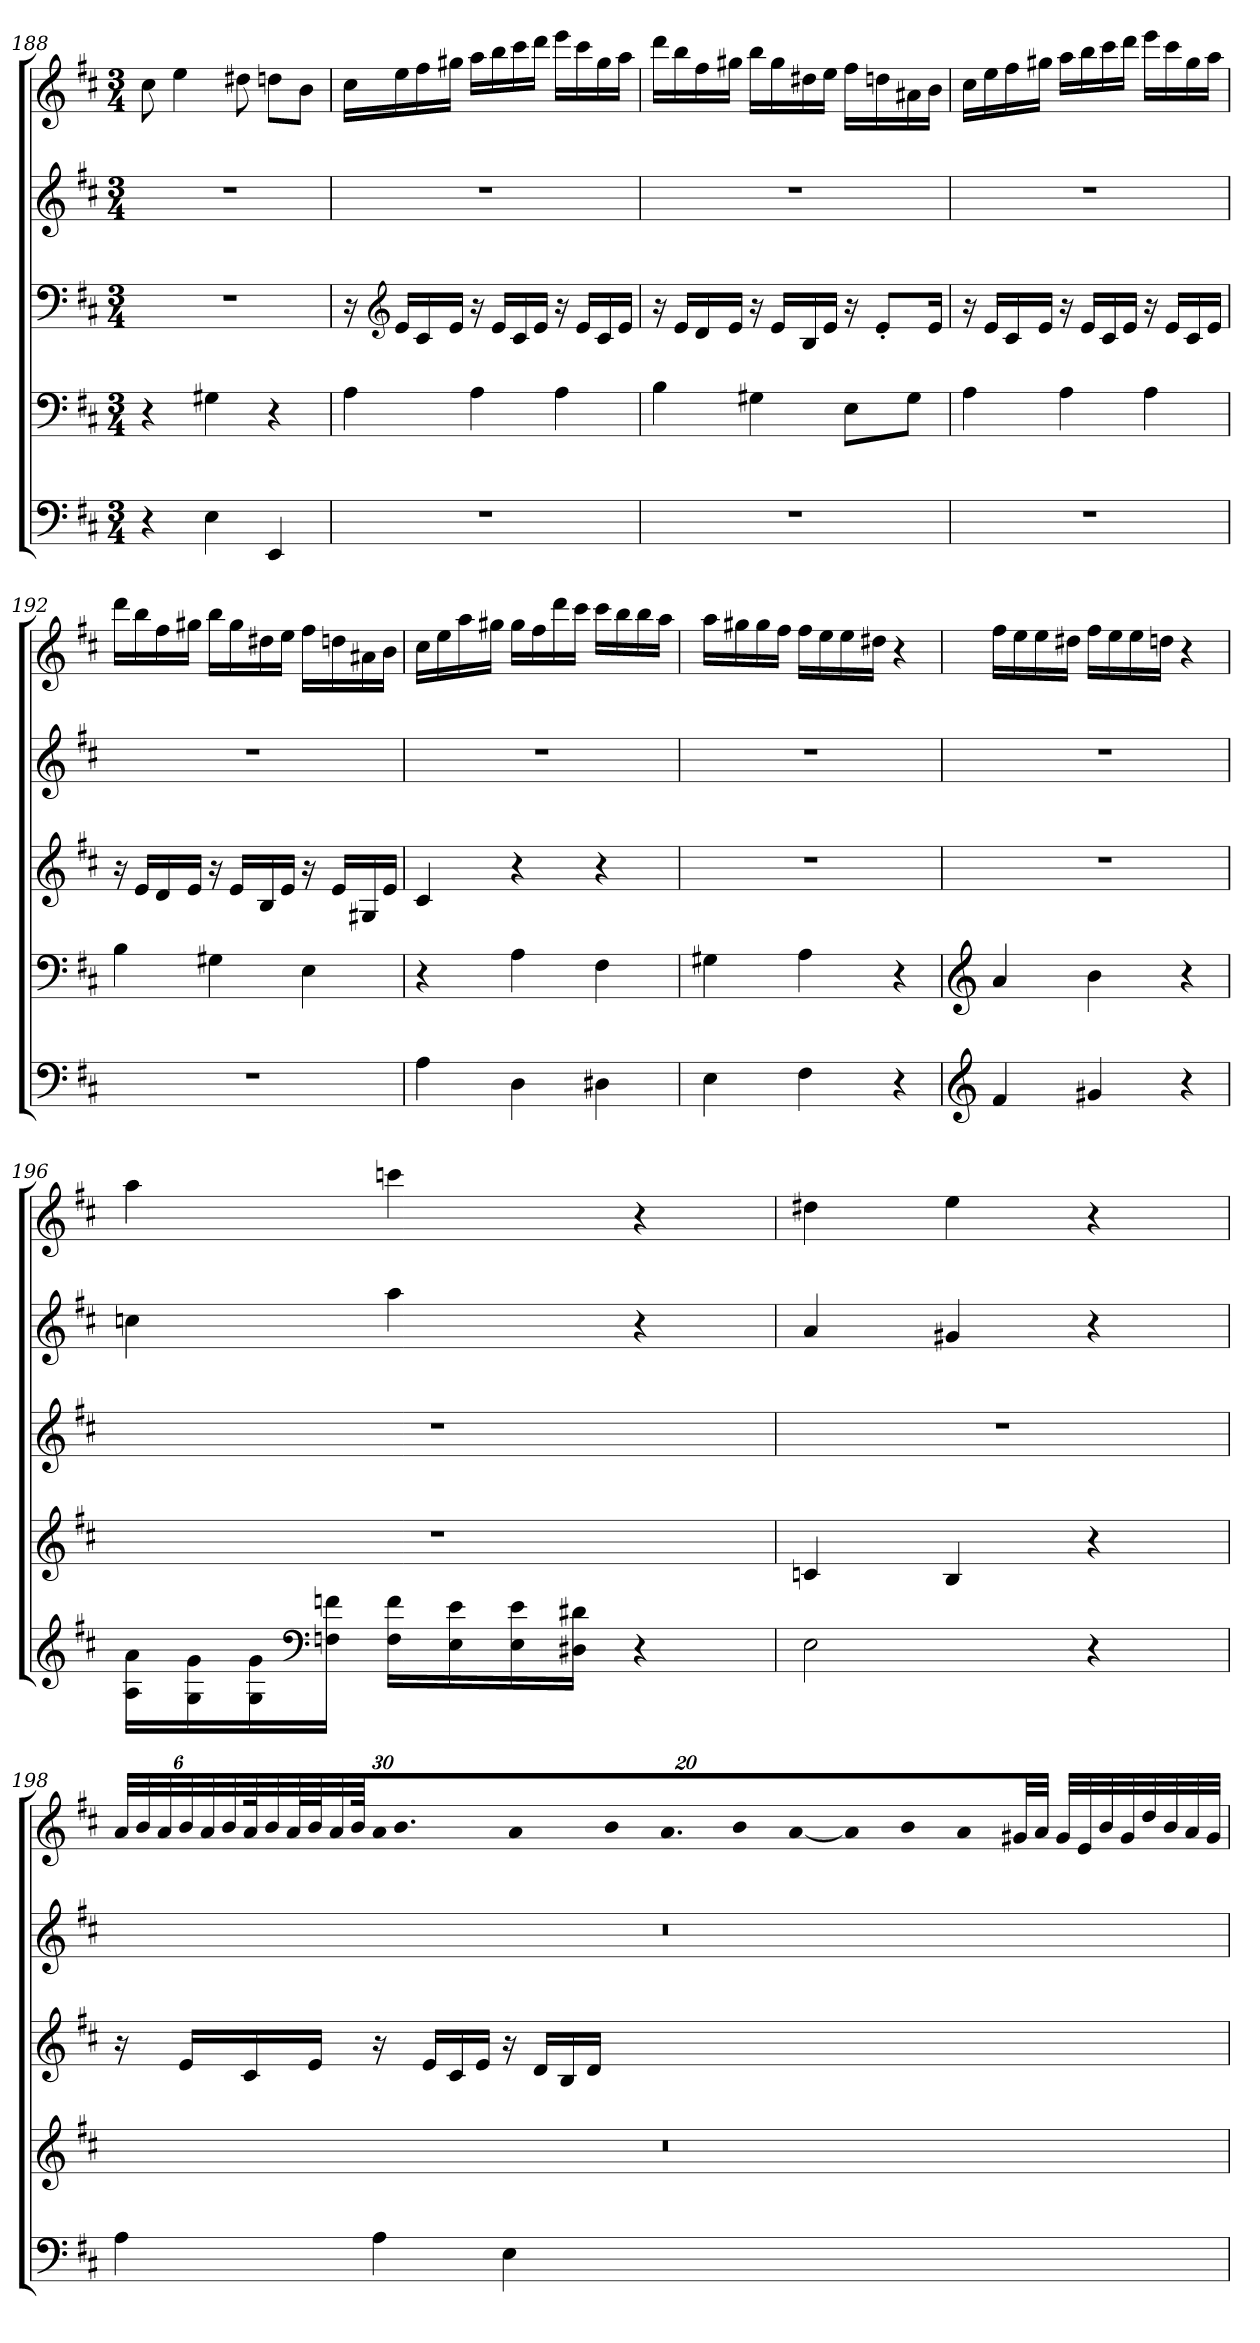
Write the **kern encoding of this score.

**kern	**kern	**kern	**kern	**kern
*part5	*part4	*part3	*part2	*part1
*staff5	*staff4	*staff3	*staff2	*staff1
!!LO:PB:g=z
*clefF4	*clefF4	*clefF4	*clefG2	*clefG2
*k[f#c#]	*k[f#c#]	*k[f#c#]	*k[f#c#]	*k[f#c#]
*M3/4	*M3/4	*M3/4	*M3/4	*M3/4
=188	=188	=188	=188	=188
4r	4r	2.r	2.r	8cc#\
.	.	.	.	4ee\
4E\	4G#X\	.	.	.
.	.	.	.	8dd#X\
4EE/	4r	.	.	8ddn\L
*	*	*	*	*MM56
.	.	.	.	8b\J
=189	=189	=189	=189	=189
*	*	*	*	*MM69
2.r	4A\	16r	2.r	16cc#\LL
*	*	*clefG2	*	*
.	.	16e/LL	.	16ee\
.	.	16c#/	.	16ff#\
.	.	16e/JJ	.	16gg#X\JJ
.	4A\	16r	.	16aa\LL
.	.	16e/LL	.	16bb\
.	.	16c#/	.	16ccc#\
.	.	16e/JJ	.	16ddd\JJ
.	4A\	16r	.	16eee\LL
.	.	16e/LL	.	16ccc#\
.	.	16c#/	.	16gg#\
.	.	16e/JJ	.	16aa\JJ
=190	=190	=190	=190	=190
2.r	4B\	16r	2.r	16ddd\LL
.	.	16e/LL	.	16bb\
.	.	16d/	.	16ff#\
.	.	16e/JJ	.	16gg#X\JJ
.	4G#X\	16r	.	16bb\LL
.	.	16e/LL	.	16gg#\
.	.	16B/	.	16dd#X\
.	.	16e/JJ	.	16ee\JJ
.	8E\L	16r	.	16ff#\LL
.	.	8e'/L	.	16ddn\
.	8G#\J	.	.	16a#X\
.	.	16e/Jk	.	16b\JJ
!!LO:LB:g=z
=191	=191	=191	=191	=191
*	*	*	*	*MM69
2.r	4A\	16r	2.r	16cc#\LL
.	.	16e/LL	.	16ee\
.	.	16c#/	.	16ff#\
.	.	16e/JJ	.	16gg#X\JJ
.	4A\	16r	.	16aa\LL
.	.	16e/LL	.	16bb\
.	.	16c#/	.	16ccc#\
.	.	16e/JJ	.	16ddd\JJ
.	4A\	16r	.	16eee\LL
.	.	16e/LL	.	16ccc#\
.	.	16c#/	.	16gg#\
.	.	16e/JJ	.	16aa\JJ
=192	=192	=192	=192	=192
2.r	4B\	16r	2.r	16ddd\LL
.	.	16e/LL	.	16bb\
.	.	16d/	.	16ff#\
.	.	16e/JJ	.	16gg#X\JJ
.	4G#X\	16r	.	16bb\LL
.	.	16e/LL	.	16gg#\
.	.	16B/	.	16dd#X\
.	.	16e/JJ	.	16ee\JJ
.	4E\	16r	.	16ff#\LL
.	.	16e/LL	.	16ddn\
.	.	16G#X/	.	16a#X\
.	.	16e/JJ	.	16b\JJ
!!LO:PB:g=z
=193	=193	=193	=193	=193
*	*	*	*	*MM69
4A\	4r	4c#/	2.r	16cc#\LL
.	.	.	.	16ee\
.	.	.	.	16aa\
.	.	.	.	16gg#X\JJ
4D\	4A\	4r	.	16gg#\LL
.	.	.	.	16ff#\
.	.	.	.	16ddd\
.	.	.	.	16ccc#\JJ
4D#X\	4F#\	4r	.	16ccc#\LL
.	.	.	.	16bb\
.	.	.	.	16bb\
.	.	.	.	16aa\JJ
=194	=194	=194	=194	=194
4E\	4G#X\	2.r	2.r	16aa\LL
.	.	.	.	16gg#X\
.	.	.	.	16gg#\
.	.	.	.	16ff#\JJ
4F#\	4A\	.	.	16ff#\LL
.	.	.	.	16ee\
.	.	.	.	16ee\
.	.	.	.	16dd#X\JJ
4r	4r	.	.	4r
=195	=195	=195	=195	=195
*clefG2	*clefG2	*	*	*
4f#/	4a/	2.r	2.r	16ff#\LL
.	.	.	.	16ee\
.	.	.	.	16ee\
.	.	.	.	16dd#X\JJ
4g#X/	4b\	.	.	16ff#\LL
.	.	.	.	16ee\
.	.	.	.	16ee\
.	.	.	.	16ddn\JJ
4r	4r	.	.	4r
!!LO:LB:g=z
=196	=196	=196	=196	=196
16A\ 16a\LL	2.r	2.r	4ccn\	4aa\
16G\ 16g\	.	.	.	.
16G\ 16g\	.	.	.	.
*clefF4	*	*	*	*
16Fn\ 16fn\JJ	.	.	.	.
16F\ 16f\LL	.	.	4aa\	4cccn\
16E\ 16e\	.	.	.	.
16E\ 16e\	.	.	.	.
16D#X\ 16d#X\JJ	.	.	.	.
4r	.	.	4r	4r
=197	=197	=197	=197	=197
2E\	4cn/	2.r	4a/	4dd#X\
.	4B/	.	4g#X/	4ee\
4r	4r	.	4r	4r
!!LO:PB:g=z
=198	=198	=198	=198	=198
*	*	*	*	*Xbrackettup
*	*	*	*	*MM69
4A\	2.r	16r	2.r	48a/LLL
.	.	.	.	48b/
.	.	.	.	48a/
.	.	16e/LL	.	48b/
.	.	.	.	48a/
.	.	.	.	48b/
.	.	16c#/	.	64a/K
.	.	.	.	32b/
.	.	.	.	64a/L
.	.	16e/JJ	.	64b/J
.	.	.	.	32a/
.	.	.	.	64b/L
!	!	!	!	!LO:N:vis=256%9
4A\	.	16r	.	960%17a/
!	!	!	!	!LO:N:vis=32.
.	.	.	.	640%17b/
.	.	.	.	1920ryy
!	!	!	!	!LO:N:vis=256%9
.	.	.	.	960%17a/
!	!	!	!	!LO:N:vis=256%9
.	.	16e/LL	.	960%17b/
!	!	!	!	!LO:N:vis=32.
.	.	.	.	640%17a/
.	.	.	.	1920ryy
!	!	!	!	!LO:N:vis=256%9
.	.	.	.	960%17b/J
.	.	16c#/	.	[960a/
.	.	.	.	960%19a/]
.	.	.	.	48b/
.	.	.	.	48a/
.	.	16e/JJ	.	32g#X/
.	.	.	.	32a/JJJ
4E\	.	16r	.	32g#/LLL
.	.	.	.	32e/
.	.	16d/LL	.	32b/
.	.	.	.	32g#/
.	.	16B/	.	32dd/
.	.	.	.	32b/
.	.	16d/JJ	.	32a/
*	*	*	*	*MM67
.	.	.	.	32g#/JJJ
=	=	=	=	=
*-	*-	*-	*-	*-
